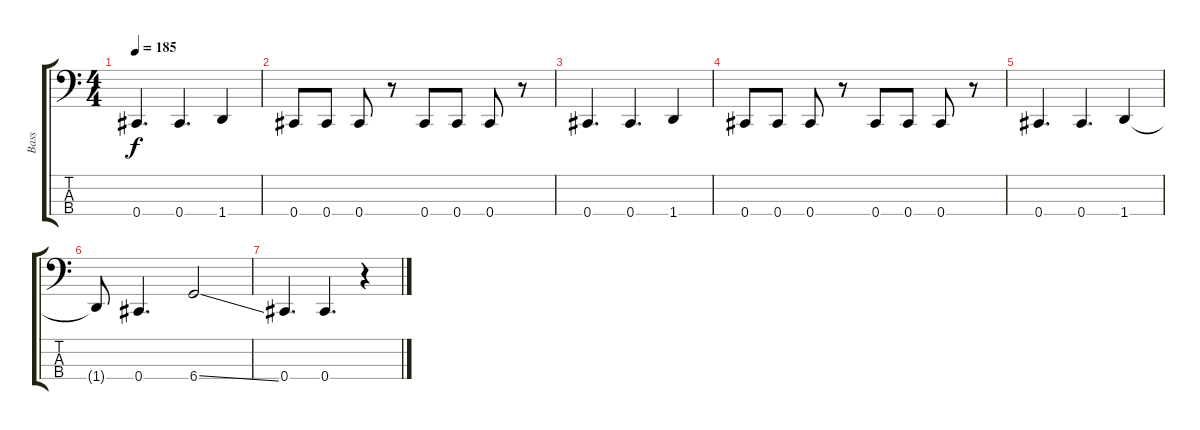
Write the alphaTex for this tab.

\track ("Bass" "Bass") {instrument electricbasspick}
\staff {score tabs}
\tuning (Gb2 Db2 Ab1 Db1) {hide}
\ts (4 4)
\tempo 185
\clef f4
\ks c
0.4.4{d dy f} 0.4.4{d} 1.4.4 |
0.4.8 0.4.8 0.4.8 r.8 0.4.8 0.4.8 0.4.8 r.8 |
0.4.4{d} 0.4.4{d} 1.4.4 |
0.4.8 0.4.8 0.4.8 r.8 0.4.8 0.4.8 0.4.8 r.8 |
0.4.4{d} 0.4.4{d} 1.4.4 |
1.4{t}.8 0.4.4{d} 6.4{ss}.2 |
0.4.4{d} 0.4.4{d} r.4
